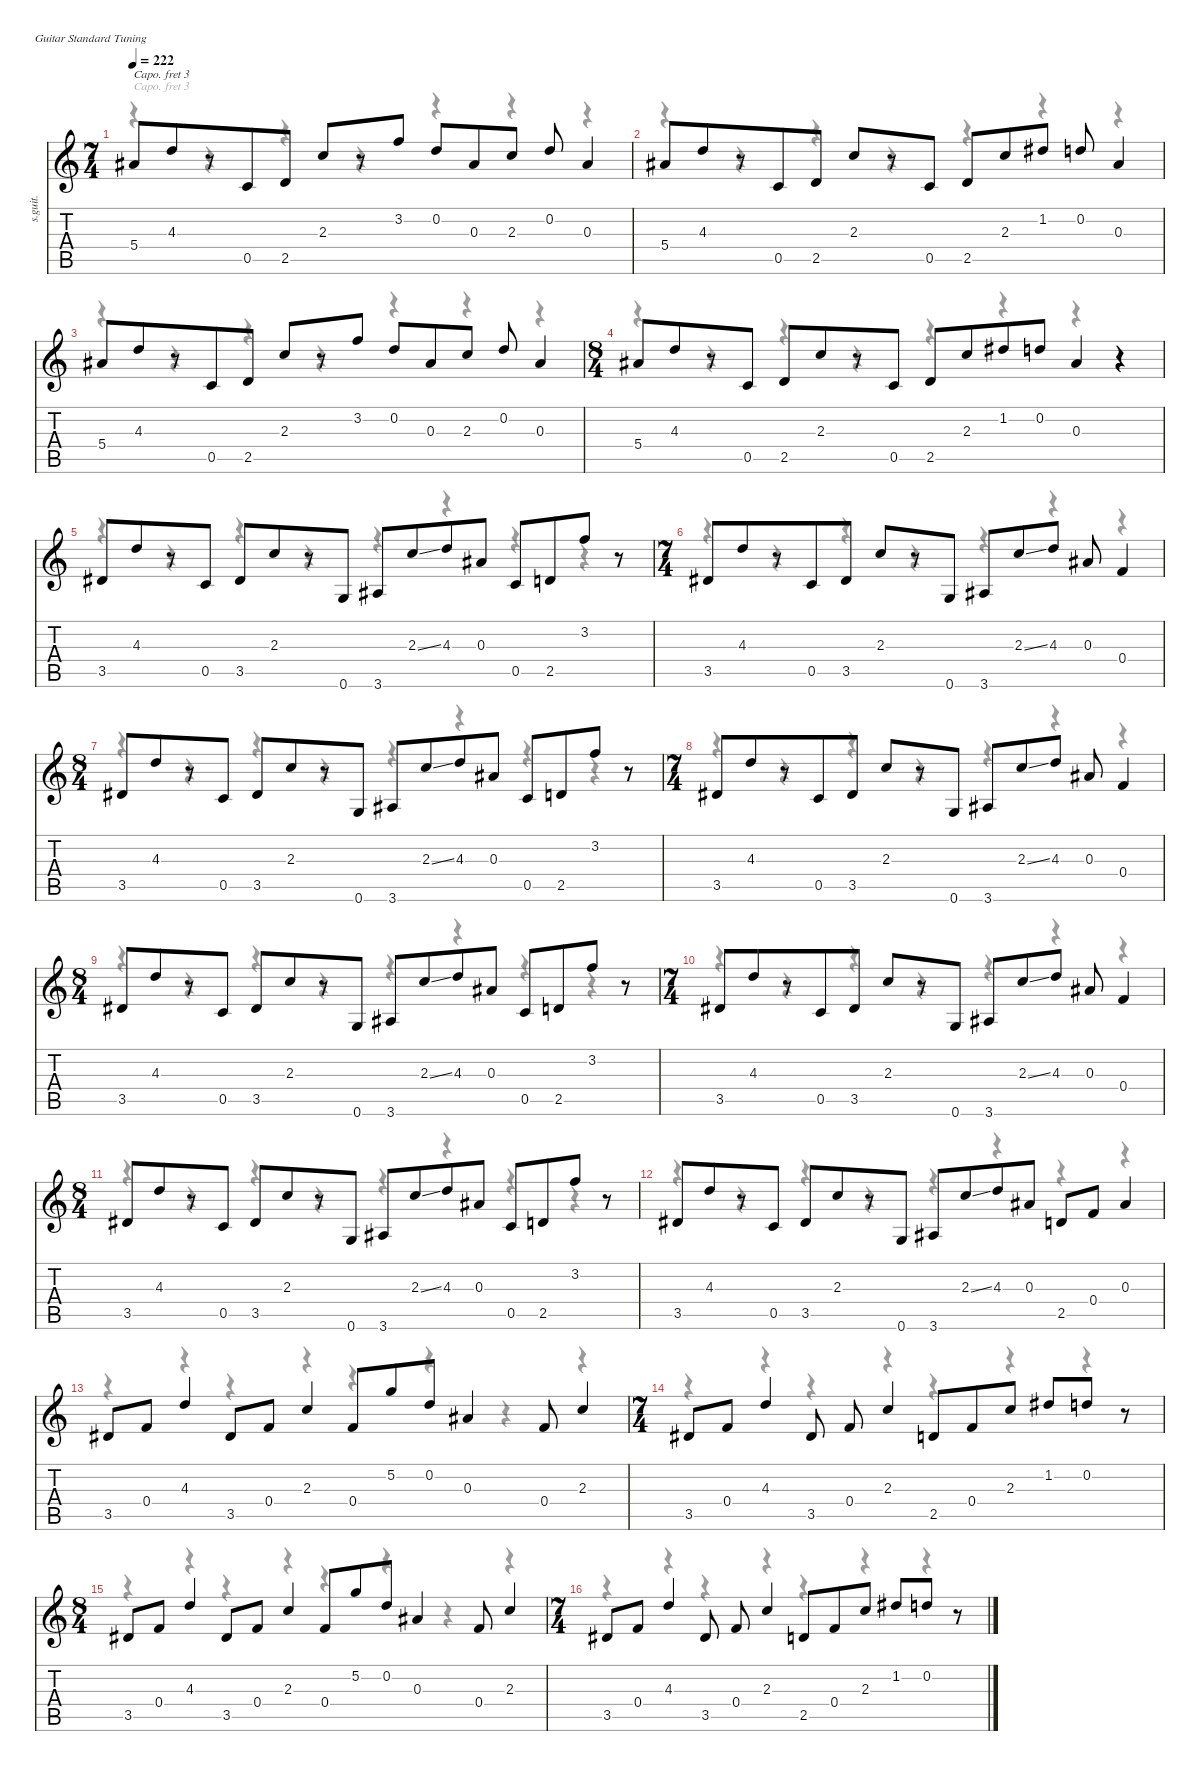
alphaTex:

\defaultSystemsLayout 4
\hideDynamics
\bracketExtendMode nobrackets
\otherSystemsTrackNameOrientation horizontal
\track ("Track 1" "s.guit.") {instrument acousticguitarsteel}
\staff {score tabs}
\capo 3
\tuning (E4 B3 G3 D3 A2 E2)
\voice
\ts (7 4)
\beaming (8 5 3 3 3)
\tempo 222
\clef g2
\ks c
5.4{acc #}.8{dy f beam Up} 4.3.8{beam Up} r.8{beam Up} 0.5.8{beam Up} 2.5.8{beam Up} 2.3.8{beam Up} r.8{beam Up} 3.2.8{beam Up} 0.2.8{beam Up} 0.3{acc #}.8{beam Up} 2.3.8{beam Up} 0.2.8{beam Up} 0.3{acc #}.4{beam Up} |
5.4{acc #}.8{beam Up} 4.3.8{beam Up} r.8{beam Up} 0.5.8{beam Up} 2.5.8{beam Up} 2.3.8{beam Up} r.8{beam Up} 0.5.8{beam Up} 2.5.8{beam Up} 2.3.8{beam Up} 1.2{acc #}.8{beam Up} 0.2.8{beam Up} 0.3{acc #}.4{beam Up} |
5.4{acc #}.8{beam Up} 4.3.8{beam Up} r.8{beam Up} 0.5.8{beam Up} 2.5.8{beam Up} 2.3.8{beam Up} r.8{beam Up} 3.2.8{beam Up} 0.2.8{beam Up} 0.3{acc #}.8{beam Up} 2.3.8{beam Up} 0.2.8{beam Up} 0.3{acc #}.4{beam Up} |
\ts (8 4)
\beaming (8 4 4 4 4)
5.4{acc #}.8{beam Up} 4.3.8{beam Up} r.8{beam Up} 0.5.8{beam Up} 2.5.8{beam Up} 2.3.8{beam Up} r.8{beam Up} 0.5.8{beam Up} 2.5.8{beam Up} 2.3.8{beam Up} 1.2{acc #}.8{beam Up} 0.2.8{beam Up} 0.3{acc #}.4{beam Up} r.4{beam Up} |
3.5{acc #}.8{beam Up} 4.3.8{beam Up} r.8{beam Up} 0.5.8{beam Up} 3.5{acc #}.8{beam Up} 2.3.8{beam Up} r.8{beam Up} 0.6.8{beam Up} 3.6{acc #}.8{beam Up} 2.3{ss}.8{beam Up} 4.3.8{beam Up} 0.3{acc #}.8{beam Up} 0.5.8{beam Up} 2.5.8{beam Up} 3.2.8{beam Up} r.8{beam Up} |
\ts (7 4)
\beaming (8 5 3 3 3)
3.5{acc #}.8{beam Up} 4.3.8{beam Up} r.8{beam Up} 0.5.8{beam Up} 3.5{acc #}.8{beam Up} 2.3.8{beam Up} r.8{beam Up} 0.6.8{beam Up} 3.6{acc #}.8{beam Up} 2.3{ss}.8{beam Up} 4.3.8{beam Up} 0.3{acc #}.8{beam Up} 0.4.4{beam Up} |
\ts (8 4)
\beaming (8 4 4 4 4)
3.5{acc #}.8{beam Up} 4.3.8{beam Up} r.8{beam Up} 0.5.8{beam Up} 3.5{acc #}.8{beam Up} 2.3.8{beam Up} r.8{beam Up} 0.6.8{beam Up} 3.6{acc #}.8{beam Up} 2.3{ss}.8{beam Up} 4.3.8{beam Up} 0.3{acc #}.8{beam Up} 0.5.8{beam Up} 2.5.8{beam Up} 3.2.8{beam Up} r.8{beam Up} |
\ts (7 4)
\beaming (8 5 3 3 3)
3.5{acc #}.8{beam Up} 4.3.8{beam Up} r.8{beam Up} 0.5.8{beam Up} 3.5{acc #}.8{beam Up} 2.3.8{beam Up} r.8{beam Up} 0.6.8{beam Up} 3.6{acc #}.8{beam Up} 2.3{ss}.8{beam Up} 4.3.8{beam Up} 0.3{acc #}.8{beam Up} 0.4.4{beam Up} |
\ts (8 4)
\beaming (8 4 4 4 4)
3.5{acc #}.8{beam Up} 4.3.8{beam Up} r.8{beam Up} 0.5.8{beam Up} 3.5{acc #}.8{beam Up} 2.3.8{beam Up} r.8{beam Up} 0.6.8{beam Up} 3.6{acc #}.8{beam Up} 2.3{ss}.8{beam Up} 4.3.8{beam Up} 0.3{acc #}.8{beam Up} 0.5.8{beam Up} 2.5.8{beam Up} 3.2.8{beam Up} r.8{beam Up} |
\ts (7 4)
\beaming (8 5 3 3 3)
3.5{acc #}.8{beam Up} 4.3.8{beam Up} r.8{beam Up} 0.5.8{beam Up} 3.5{acc #}.8{beam Up} 2.3.8{beam Up} r.8{beam Up} 0.6.8{beam Up} 3.6{acc #}.8{beam Up} 2.3{ss}.8{beam Up} 4.3.8{beam Up} 0.3{acc #}.8{beam Up} 0.4.4{beam Up} |
\ts (8 4)
\beaming (8 4 4 4 4)
3.5{acc #}.8{beam Up} 4.3.8{beam Up} r.8{beam Up} 0.5.8{beam Up} 3.5{acc #}.8{beam Up} 2.3.8{beam Up} r.8{beam Up} 0.6.8{beam Up} 3.6{acc #}.8{beam Up} 2.3{ss}.8{beam Up} 4.3.8{beam Up} 0.3{acc #}.8{beam Up} 0.5.8{beam Up} 2.5.8{beam Up} 3.2.8{beam Up} r.8{beam Up} |
3.5{acc #}.8{beam Up} 4.3.8{beam Up} r.8{beam Up} 0.5.8{beam Up} 3.5{acc #}.8{beam Up} 2.3.8{beam Up} r.8{beam Up} 0.6.8{beam Up} 3.6{acc #}.8{beam Up} 2.3{ss}.8{beam Up} 4.3.8{beam Up} 0.3{acc #}.8{beam Up} 2.5.8{beam Up} 0.4.8{beam Up} 0.3{acc #}.4{beam Up} |
3.5{acc #}.8{beam Up} 0.4.8{beam Up} 4.3.4{beam Up} 3.5{acc #}.8{beam Up} 0.4.8{beam Up} 2.3.4{beam Up} 0.4.8{beam Up} 5.2.8{beam Up} 0.2.8{beam Up} 0.3{acc #}.4{beam Up} 0.4.8{beam Up} 2.3.4{beam Up} |
\ts (7 4)
\beaming (8 5 3 3 3)
3.5{acc #}.8{beam Up} 0.4.8{beam Up} 4.3.4{beam Up} 3.5{acc #}.8{beam Up} 0.4.8{beam Up} 2.3.4{beam Up} 2.5.8{beam Up} 0.4.8{beam Up} 2.3.8{beam Up} 1.2{acc #}.8{beam Up} 0.2.8{beam Up} r.8{beam Up} |
\ts (8 4)
\beaming (8 4 4 4 4)
3.5{acc #}.8{beam Up} 0.4.8{beam Up} 4.3.4{beam Up} 3.5{acc #}.8{beam Up} 0.4.8{beam Up} 2.3.4{beam Up} 0.4.8{beam Up} 5.2.8{beam Up} 0.2.8{beam Up} 0.3{acc #}.4{beam Up} 0.4.8{beam Up} 2.3.4{beam Up} |
\ts (7 4)
\beaming (8 5 3 3 3)
3.5{acc #}.8{beam Up} 0.4.8{beam Up} 4.3.4{beam Up} 3.5{acc #}.8{beam Up} 0.4.8{beam Up} 2.3.4{beam Up} 2.5.8{beam Up} 0.4.8{beam Up} 2.3.8{beam Up} 1.2{acc #}.8{beam Up} 0.2.8{beam Up} r.8{beam Up}
\voice
\clef g2
\ottava regular
\simile none
\ks c
r.4{dy mf beam Down} r.4{beam Down} r.4{beam Down} r.4{beam Down} r.4{beam Down} r.4{beam Down} r.4{beam Down} |
r.4{beam Down} r.4{beam Down} r.4{beam Down} r.4{beam Down} r.4{beam Down} r.4{beam Down} r.4{beam Down} |
r.4{beam Down} r.4{beam Down} r.4{beam Down} r.4{beam Down} r.4{beam Down} r.4{beam Down} r.4{beam Down} |
r.4{beam Down} r.4{beam Down} r.4{beam Down} r.4{beam Down} r.4{beam Down} r.4{beam Down} r.4{beam Down} r.4{beam Down} |
r.4{beam Down} r.4{beam Down} r.4{beam Down} r.4{beam Down} r.4{beam Down} r.4{beam Down} r.4{beam Down} r.4{beam Down} |
r.4{beam Down} r.4{beam Down} r.4{beam Down} r.4{beam Down} r.4{beam Down} r.4{beam Down} r.4{beam Down} |
r.4{beam Down} r.4{beam Down} r.4{beam Down} r.4{beam Down} r.4{beam Down} r.4{beam Down} r.4{beam Down} r.4{beam Down} |
r.4{beam Down} r.4{beam Down} r.4{beam Down} r.4{beam Down} r.4{beam Down} r.4{beam Down} r.4{beam Down} |
r.4{beam Down} r.4{beam Down} r.4{beam Down} r.4{beam Down} r.4{beam Down} r.4{beam Down} r.4{beam Down} r.4{beam Down} |
r.4{beam Down} r.4{beam Down} r.4{beam Down} r.4{beam Down} r.4{beam Down} r.4{beam Down} r.4{beam Down} |
r.4{beam Down} r.4{beam Down} r.4{beam Down} r.4{beam Down} r.4{beam Down} r.4{beam Down} r.4{beam Down} r.4{beam Down} |
r.4{beam Down} r.4{beam Down} r.4{beam Down} r.4{beam Down} r.4{beam Down} r.4{beam Down} r.4{beam Down} r.4{beam Down} |
r.4{beam Down} r.4{beam Down} r.4{beam Down} r.4{beam Down} r.4{beam Down} r.4{beam Down} r.4{beam Down} r.4{beam Down} |
r.4{beam Down} r.4{beam Down} r.4{beam Down} r.4{beam Down} r.4{beam Down} r.4{beam Down} r.4{beam Down} |
r.4{beam Down} r.4{beam Down} r.4{beam Down} r.4{beam Down} r.4{beam Down} r.4{beam Down} r.4{beam Down} r.4{beam Down} |
r.4{beam Down} r.4{beam Down} r.4{beam Down} r.4{beam Down} r.4{beam Down} r.4{beam Down} r.4{beam Down}
